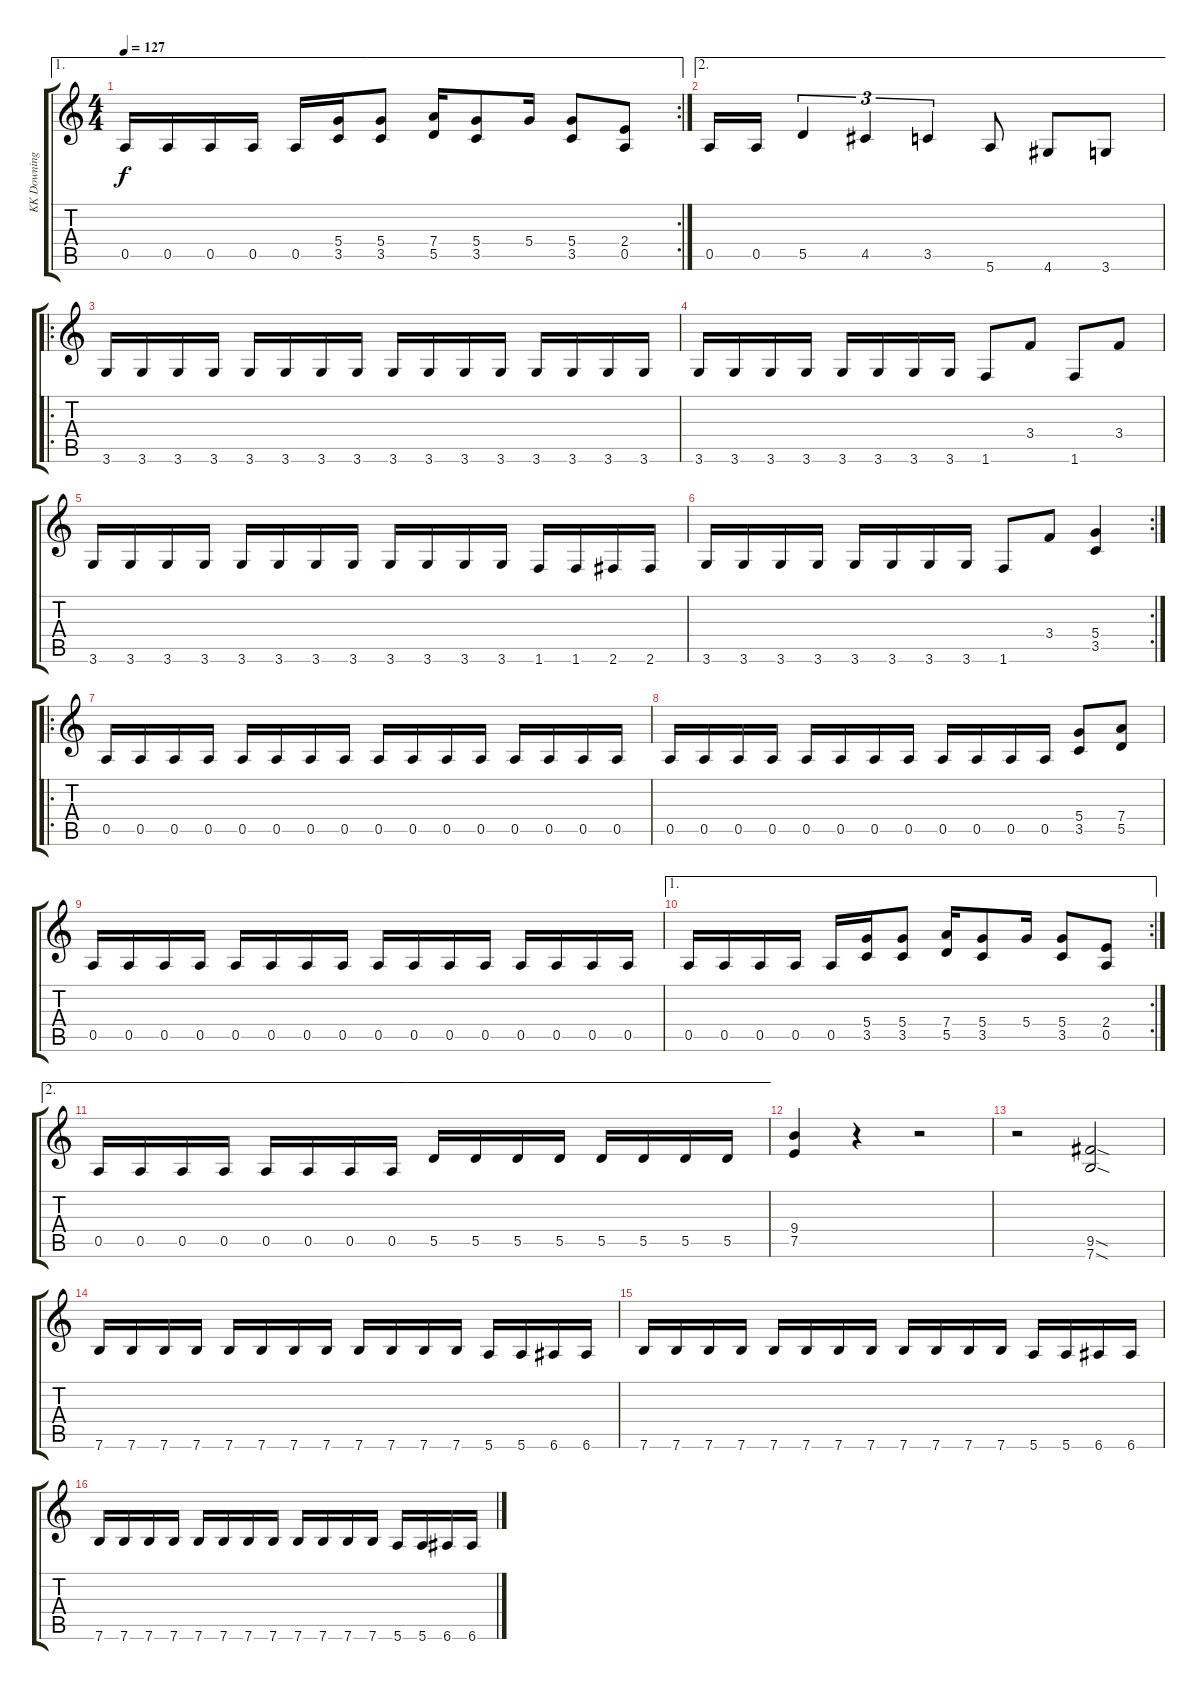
\track ("KK Downing" "KK Downing") {instrument distortionguitar}
\staff {score tabs}
\tuning (E4 B3 G3 D3 A2 E2) {hide}
\ae 1
\rc 2
\ts (4 4)
\tempo 127
\clef g2
\ks c
0.5.16{dy f} 0.5.16 0.5.16 0.5.16 0.5.16 (5.4 3.5).16 (5.4 3.5).8 (7.4 5.5).16 (5.4 3.5).8 5.4.16 (5.4 3.5).8 (2.4 0.5).8 |
\ae 2
0.5.16 0.5.16 5.5.4{tu (3 2)} 4.5.4{tu (3 2)} 3.5.4{tu (3 2)} 5.6.8 4.6.8 3.6.8 |
\ro
3.6.16 3.6.16 3.6.16 3.6.16 3.6.16 3.6.16 3.6.16 3.6.16 3.6.16 3.6.16 3.6.16 3.6.16 3.6.16 3.6.16 3.6.16 3.6.16 |
3.6.16 3.6.16 3.6.16 3.6.16 3.6.16 3.6.16 3.6.16 3.6.16 1.6.8 3.4.8 1.6.8 3.4.8 |
3.6.16 3.6.16 3.6.16 3.6.16 3.6.16 3.6.16 3.6.16 3.6.16 3.6.16 3.6.16 3.6.16 3.6.16 1.6.16 1.6.16 2.6.16 2.6.16 |
\rc 2
3.6.16 3.6.16 3.6.16 3.6.16 3.6.16 3.6.16 3.6.16 3.6.16 1.6.8 3.4.8 (5.4 3.5).4 |
\ro
0.5.16 0.5.16 0.5.16 0.5.16 0.5.16 0.5.16 0.5.16 0.5.16 0.5.16 0.5.16 0.5.16 0.5.16 0.5.16 0.5.16 0.5.16 0.5.16 |
0.5.16 0.5.16 0.5.16 0.5.16 0.5.16 0.5.16 0.5.16 0.5.16 0.5.16 0.5.16 0.5.16 0.5.16 (5.4 3.5).8 (7.4 5.5).8 |
0.5.16 0.5.16 0.5.16 0.5.16 0.5.16 0.5.16 0.5.16 0.5.16 0.5.16 0.5.16 0.5.16 0.5.16 0.5.16 0.5.16 0.5.16 0.5.16 |
\ae 1
\rc 2
0.5.16 0.5.16 0.5.16 0.5.16 0.5.16 (5.4 3.5).16 (5.4 3.5).8 (7.4 5.5).16 (5.4 3.5).8 5.4.16 (5.4 3.5).8 (2.4 0.5).8 |
\ae 2
0.5.16 0.5.16 0.5.16 0.5.16 0.5.16 0.5.16 0.5.16 0.5.16 5.5.16 5.5.16 5.5.16 5.5.16 5.5.16 5.5.16 5.5.16 5.5.16 |
(9.4 7.5).4 r.4 r.2 |
r.2 (9.5{sod} 7.6{sod}).2 |
7.6.16 7.6.16 7.6.16 7.6.16 7.6.16 7.6.16 7.6.16 7.6.16 7.6.16 7.6.16 7.6.16 7.6.16 5.6.16 5.6.16 6.6.16 6.6.16 |
7.6.16 7.6.16 7.6.16 7.6.16 7.6.16 7.6.16 7.6.16 7.6.16 7.6.16 7.6.16 7.6.16 7.6.16 5.6.16 5.6.16 6.6.16 6.6.16 |
7.6.16 7.6.16 7.6.16 7.6.16 7.6.16 7.6.16 7.6.16 7.6.16 7.6.16 7.6.16 7.6.16 7.6.16 5.6.16 5.6.16 6.6.16 6.6.16
